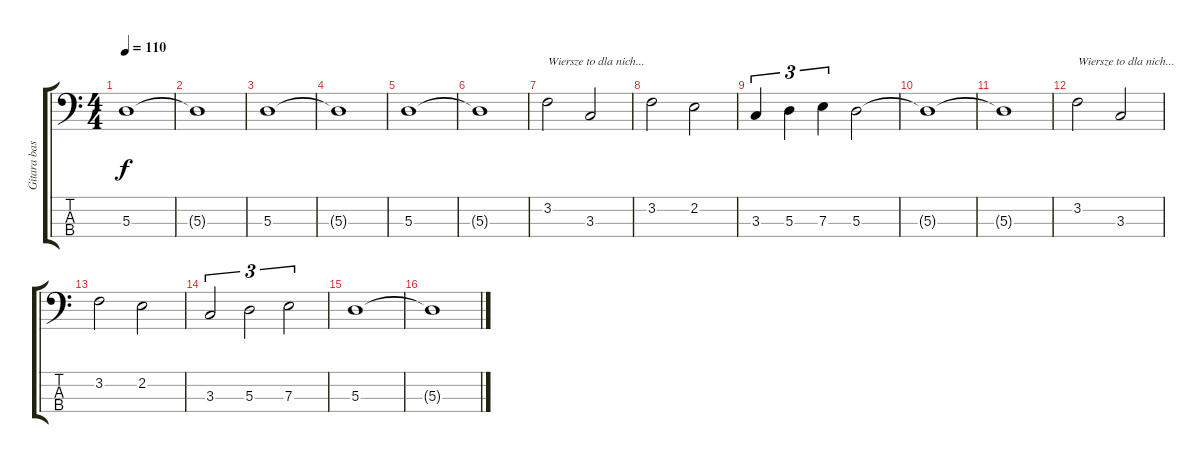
\track ("Gitara basowa (Andrzej Stagraczyński)" "Gitara bas") {instrument acousticguitarnylon}
\staff {score tabs}
\tuning (G2 D2 A1 E1) {hide}
\ts (4 4)
\tempo 110
\clef f4
\ks c
5.3.1{dy f} |
5.3{t}.1 |
5.3.1 |
5.3{t}.1 |
5.3.1 |
5.3{t}.1 |
3.2.2{txt "Wiersze to dla nich..."} 3.3.2 |
3.2.2 2.2.2 |
3.3.4{tu (3 2)} 5.3.4{tu (3 2)} 7.3.4{tu (3 2)} 5.3.2 |
5.3{t}.1 |
5.3{t}.1 |
3.2.2{txt "Wiersze to dla nich..."} 3.3.2 |
3.2.2 2.2.2 |
3.3.2{tu (3 2)} 5.3.2{tu (3 2)} 7.3.2{tu (3 2)} |
5.3.1 |
5.3{t}.1
